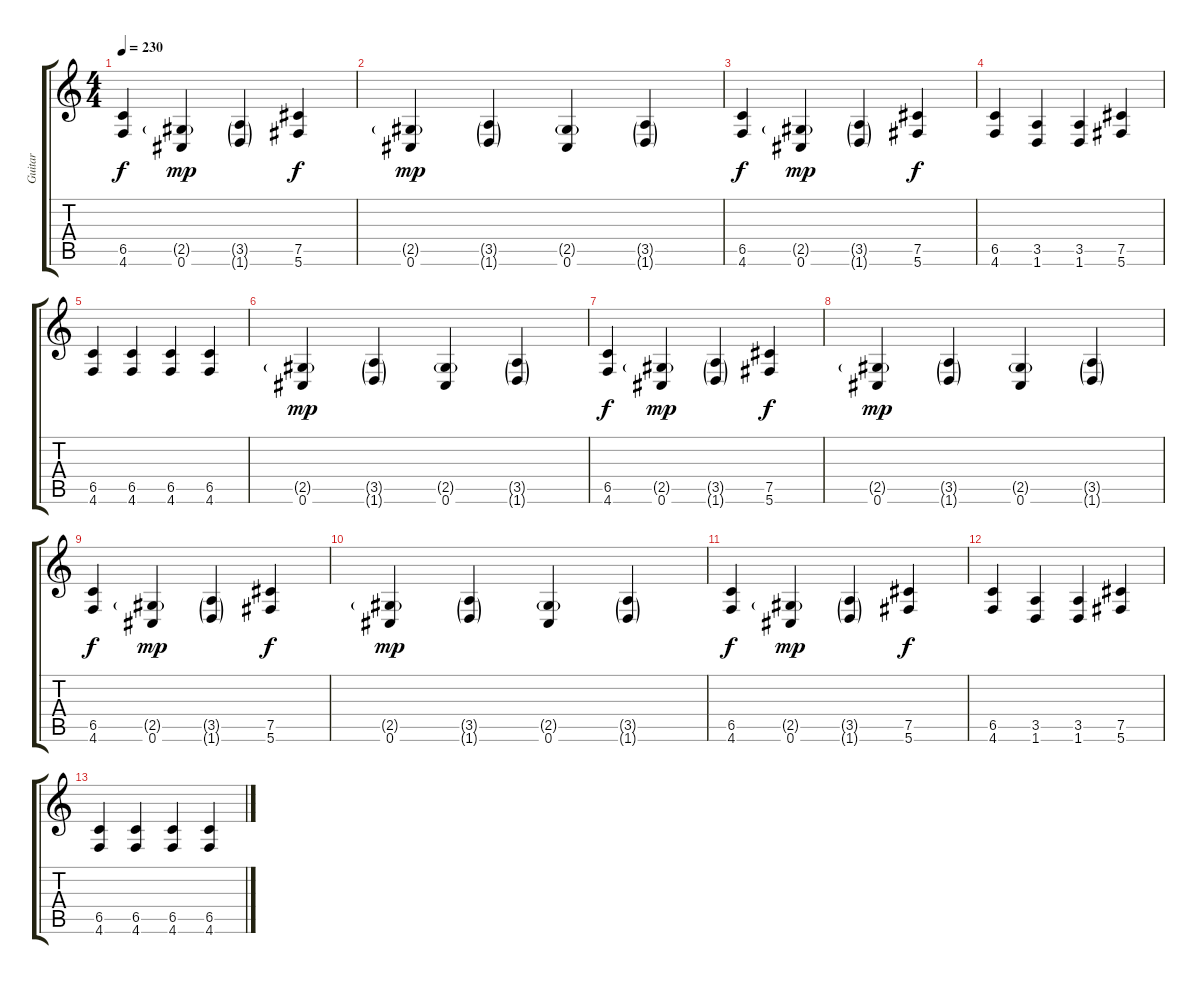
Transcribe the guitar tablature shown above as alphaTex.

\track ("Guitar" "Guitar") {instrument distortionguitar}
\staff {score tabs}
\tuning (Db4 Ab3 E3 B2 Gb2 Db2) {hide}
\ts (4 4)
\tempo 230
\clef g2
\ks c
(6.5 4.6).4{dy f} (2.5{g} 0.6).4{dy mp} (3.5{g} 1.6{g}).4 (7.5 5.6).4{dy f} |
(2.5{g} 0.6).4{dy mp} (3.5{g} 1.6{g}).4 (2.5{g} 0.6).4 (3.5{g} 1.6{g}).4 |
(6.5 4.6).4{dy f} (2.5{g} 0.6).4{dy mp} (3.5{g} 1.6{g}).4 (7.5 5.6).4{dy f} |
(6.5 4.6).4 (3.5 1.6).4 (3.5 1.6).4 (7.5 5.6).4 |
(6.5 4.6).4 (6.5 4.6).4 (6.5 4.6).4 (6.5 4.6).4 |
(2.5{g} 0.6).4{dy mp} (3.5{g} 1.6{g}).4 (2.5{g} 0.6).4 (3.5{g} 1.6{g}).4 |
(6.5 4.6).4{dy f} (2.5{g} 0.6).4{dy mp} (3.5{g} 1.6{g}).4 (7.5 5.6).4{dy f} |
(2.5{g} 0.6).4{dy mp} (3.5{g} 1.6{g}).4 (2.5{g} 0.6).4 (3.5{g} 1.6{g}).4 |
(6.5 4.6).4{dy f} (2.5{g} 0.6).4{dy mp} (3.5{g} 1.6{g}).4 (7.5 5.6).4{dy f} |
(2.5{g} 0.6).4{dy mp} (3.5{g} 1.6{g}).4 (2.5{g} 0.6).4 (3.5{g} 1.6{g}).4 |
(6.5 4.6).4{dy f} (2.5{g} 0.6).4{dy mp} (3.5{g} 1.6{g}).4 (7.5 5.6).4{dy f} |
(6.5 4.6).4 (3.5 1.6).4 (3.5 1.6).4 (7.5 5.6).4 |
(6.5 4.6).4 (6.5 4.6).4 (6.5 4.6).4 (6.5 4.6).4
